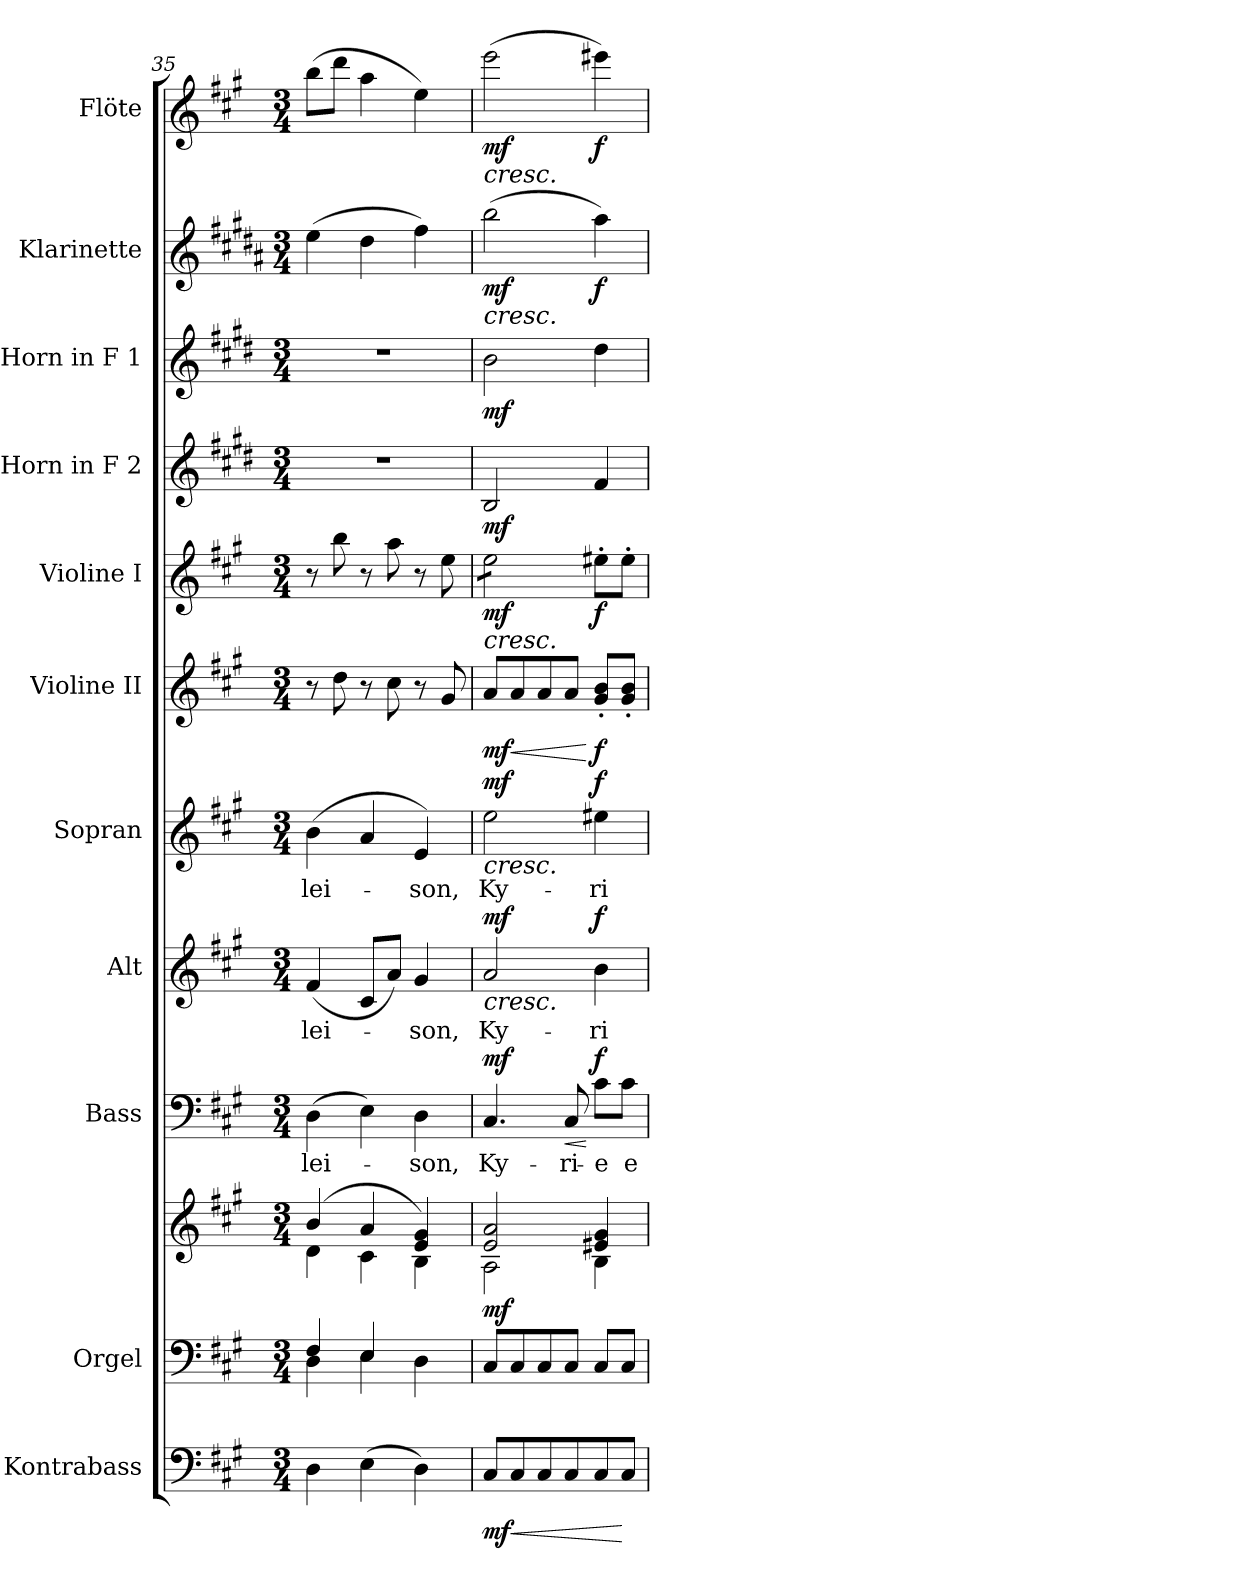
**kern	**dynam	**kern	**kern	**dynam	**kern	**text	**dynam	**kern	**text	**dynam	**kern	**text	**dynam	**kern	**dynam	**kern	**dynam	**kern	**dynam	**kern	**dynam	**kern	**dynam	**kern	**dynam
*part11	*part11	*part10	*part10	*part10	*part9	*part9	*part9	*part8	*part8	*part8	*part7	*part7	*part7	*part6	*part6	*part5	*part5	*part4	*part4	*part3	*part3	*part2	*part2	*part1	*part1
*staff12	*staff12	*staff11	*staff10	*staff10/11	*staff9	*staff9	*staff9	*staff8	*staff8	*staff8	*staff7	*staff7	*staff7	*staff6	*staff6	*staff5	*staff5	*staff4	*staff4	*staff3	*staff3	*staff2	*staff2	*staff1	*staff1
*I"Kontrabass	*	*I"Orgel	*	*	*I"Bass	*	*	*I"Alt	*	*	*I"Sopran	*	*	*I"Violine II	*	*I"Violine I	*	*I"Horn in F 2	*	*I"Horn in F 1	*	*I"Klarinette	*	*I"Flöte	*
*I'Kb.	*	*I'Org.	*	*	*I'B.	*	*	*I'A.	*	*	*I'S.	*	*	*I'Vl. II	*	*I'Vl. I	*	*	*	*	*	*I'Kl.	*	*I'Fl.	*
*clefF4	*	*clefF4	*clefG2	*	*clefF4	*	*	*clefG2	*	*	*clefG2	*	*	*clefG2	*	*clefG2	*	*clefG2	*	*clefG2	*	*clefG2	*	*clefG2	*
*ITrd7c12	*	*	*	*	*	*	*	*	*	*	*	*	*	*	*	*	*	*ITrd4c7	*	*ITrd4c7	*	*ITrd1c2	*	*	*
*k[f#c#g#]	*	*k[f#c#g#]	*k[f#c#g#]	*	*k[f#c#g#]	*	*	*k[f#c#g#]	*	*	*k[f#c#g#]	*	*	*k[f#c#g#]	*	*k[f#c#g#]	*	*k[f#c#g#]	*	*k[f#c#g#]	*	*k[f#c#g#]	*	*k[f#c#g#]	*
*A:	*	*A:	*A:	*	*A:	*	*	*A:	*	*	*A:	*	*	*A:	*	*A:	*	*A:	*	*A:	*	*A:	*	*A:	*
*M3/4	*	*M3/4	*M3/4	*	*M3/4	*	*	*M3/4	*	*	*M3/4	*	*	*M3/4	*	*M3/4	*	*M3/4	*	*M3/4	*	*M3/4	*	*M3/4	*
=35	=35	=35	=35	=35	=35	=35	=35	=35	=35	=35	=35	=35	=35	=35	=35	=35	=35	=35	=35	=35	=35	=35	=35	=35	=35
*	*	*^	*^	*	*	*	*	*	*	*	*	*	*	*	*	*	*	*	*	*	*	*	*	*	*
!	!	!	!	!	!	!	!	!LO:LY:b	!	!	!LO:LY:b	!	!	!LO:LY:b	!	!	!	!	!	!	!	!	!	!	!	!	!
4DD\	.	4F#/	4D\	(4b/	4d\	.	(>4D\	-lei-	.	(<4f#/	-lei-	.	(>4b\	-lei-	.	8r	.	8r	.	2.r	.	2.r	.	(>4dd\	.	(>8bb\L	.
.	.	.	.	.	.	.	.	.	.	.	.	.	.	.	.	8dd\	.	8bb\	.	.	.	.	.	.	.	8ddd\J	.
(>4EE\	.	4E/	4E\	4a/	4c#\	.	4E\)	.	.	8c#/L	.	.	4a/	.	.	8r	.	8r	.	.	.	.	.	4cc#\	.	4aa\	.
.	.	.	.	.	.	.	.	.	.	8a/J)	.	.	.	.	.	8cc#\	.	8aa\	.	.	.	.	.	.	.	.	.
!	!	!	!	!	!	!	!	!LO:LY:b	!	!	!LO:LY:b	!	!	!LO:LY:b	!	!	!	!	!	!	!	!	!	!	!	!	!
4DD\)	.	4ryy	4D\	4e/ 4g#/)	4B\	.	4D\	-son,	.	4g#/	-son,	.	4e/)	-son,	.	8r	.	8r	.	.	.	.	.	4ee\)	.	4ee\)	.
.	.	.	.	.	.	.	.	.	.	.	.	.	.	.	.	8g#/	.	8ee\	.	.	.	.	.	.	.	.	.
*	*	*v	*v	*	*	*	*	*	*	*	*	*	*	*	*	*	*	*	*	*	*	*	*	*	*	*	*
=36	=36	=36	=36	=36	=36	=36	=36	=36	=36	=36	=36	=36	=36	=36	=36	=36	=36	=36	=36	=36	=36	=36	=36	=36	=36	=36
!	!LO:DY:b	!	!	!	!LO:DY:b	!	!LO:LY:b	!LO:DY:a	!	!LO:LY:b	!LO:HP:b	!	!LO:LY:b	!LO:HP:b	!	!	!	!LO:HP:b	!	!	!	!	!	!LO:HP:b	!	!LO:HP:b
!	!	!	!	!	!	!	!	!	!	!	!LO:DY:n=1:a	!	!	!LO:DY:n=1:a	!	!LO:DY:b	!	!LO:DY:n=1:b	!	!LO:DY:b	!	!LO:DY:b	!	!LO:DY:n=1:b	!	!LO:DY:n=1:b
*	*	*	*	*	*	*	*	*	*	*	*	*	*	*	*	*	*tremolo	*	*	*	*	*	*	*	*	*
8CC#/L	mf	8C#/L	2e/ 2a/	2A\	mf	4.C#/	Ky-	mf	2a/	Ky-	< mf	2ee\	Ky-	< mf	8a/L	mf	8ee\L	< mf	2E/	mf	2e\	mf	(>2aa\	< mf	(>2eee\	< mf
!	!LO:HP:b	!	!	!	!	!	!	!	!	!	!	!	!	!	!	!LO:HP:b	!	!	!	!	!	!	!	!	!	!
8CC#/	<	8C#/	.	.	.	.	.	.	.	.	.	.	.	.	8a/	<	8ee\	.	.	.	.	.	.	.	.	.
8CC#/	.	8C#/	.	.	.	.	.	.	.	.	.	.	.	.	8a/	.	8ee\	.	.	.	.	.	.	.	.	.
!	!	!	!	!	!	!	!LO:LY:b	!LO:HP:b	!	!	!	!	!	!	!	!	!	!	!	!	!	!	!	!	!	!
8CC#/	.	8C#/J	.	.	.	8C#/	-ri-	<	.	.	.	.	.	.	8a/J	.	8ee\J	.	.	.	.	.	.	.	.	.
*	*	*	*	*	*	*	*	*	*	*	*	*	*	*	*	*	*Xtremolo	*	*	*	*	*	*	*	*	*
!	!	!	!	!	!	!	!LO:LY:b	!LO:DY:n=1:a	!	!LO:LY:b	!LO:DY:n=2:a	!	!LO:LY:b	!LO:DY:n=2:a	!	!LO:DY:n=1:b	!	!LO:DY:n=2:b	!	!	!	!	!	!LO:DY:n=2:b	!	!LO:DY:n=2:b
8CC#/	.	8C#/L	4e#X/ 4g#/	4B\	.	8c#\L	-e	[ f	4b\	-ri-	f	4ee#X\	-ri-	f	8g#/'< 8b/'<L	[ f	8ee#X'>\L	f	4B/	.	4g#\	.	4gg#\)	f	4eee#X\)	f
!	!	!	!	!	!	!	!LO:LY:b	!	!	!	!	!	!	!	!	!	!	!	!	!	!	!	!	!	!	!
8CC#/J	[	8C#/J	.	.	.	8c#\J	e-	.	.	.	.	.	.	.	8g#/'< 8b/'<J	.	8ee#'>\J	[	.	.	.	.	.	.	.	.
*	*	*	*v	*v	*	*	*	*	*	*	*	*	*	*	*	*	*	*	*	*	*	*	*	*	*	*
.	.	.	.	.	.	.	.	.	.	[	.	.	[	.	.	.	.	.	.	.	.	.	[	.	[
=	=	=	=	=	=	=	=	=	=	=	=	=	=	=	=	=	=	=	=	=	=	=	=	=	=
*-	*-	*-	*-	*-	*-	*-	*-	*-	*-	*-	*-	*-	*-	*-	*-	*-	*-	*-	*-	*-	*-	*-	*-	*-	*-
